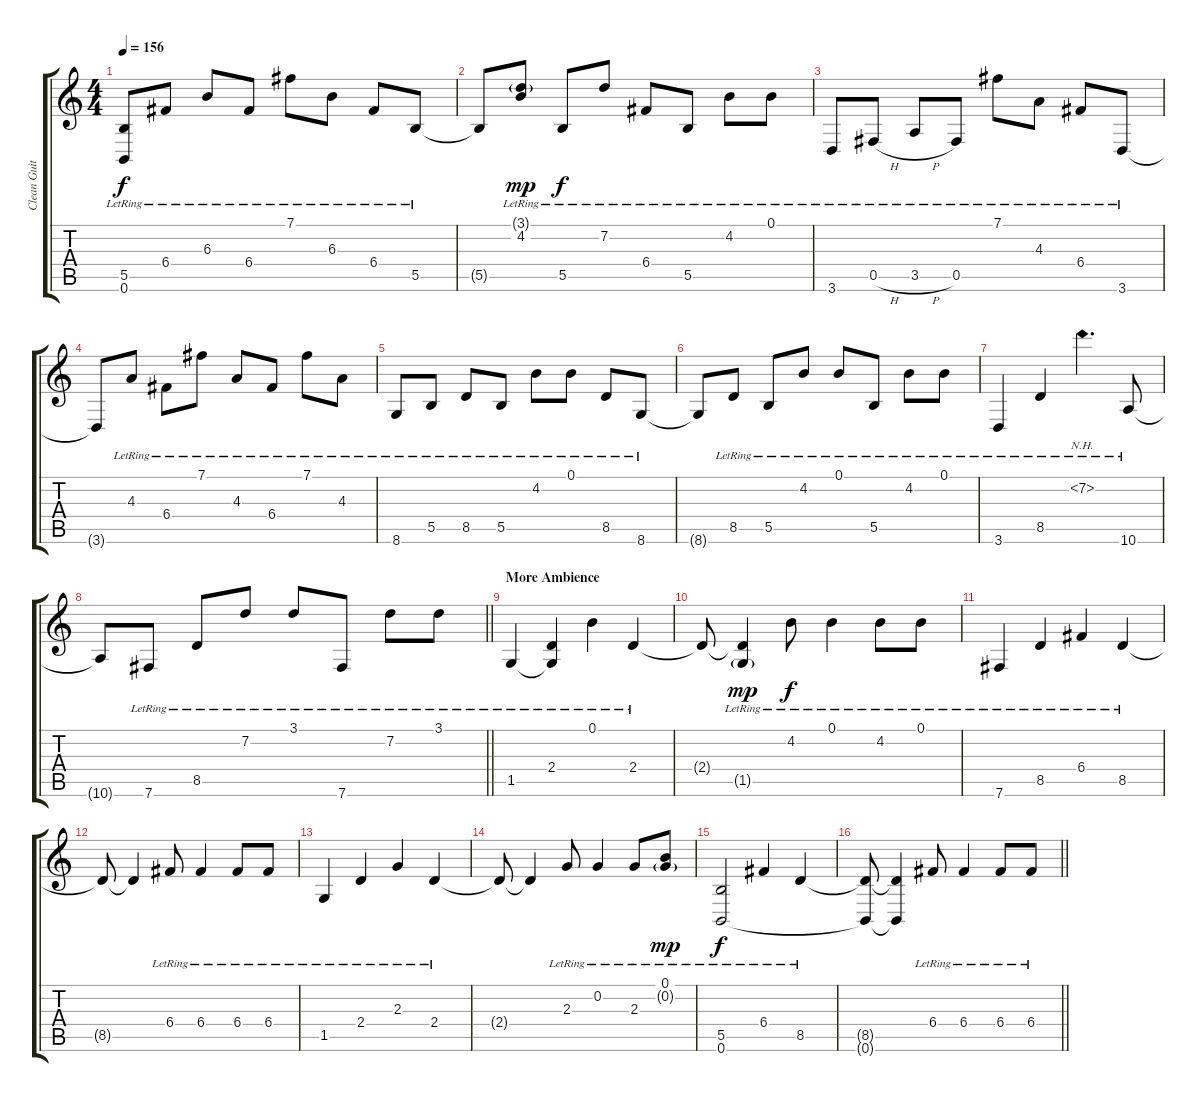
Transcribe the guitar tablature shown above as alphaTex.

\track ("Clean Guitar/Third Lead" "Clean Guit") {instrument electricguitarjazz}
\staff {score tabs}
\tuning (B3 G3 F3 C3 Gb2 B1) {hide}
\ts (4 4)
\section ("" "")
\tempo 156
\clef g2
\ks c
(5.5{lr} 0.6{lr}).8{dy f} 6.4{lr}.8 6.3{lr}.8 6.4{lr}.8 7.1{lr}.8 6.3{lr}.8 6.4{lr}.8 5.5{lr}.8 |
5.5{t}.8 (3.1{g lr} 4.2{lr}).8{dy mp} 5.5{lr}.8{dy f} 7.2{lr}.8 6.4{lr}.8 5.5{lr}.8 4.2{lr}.8 0.1{lr}.8 |
3.6{lr}.8 0.5{h lr}.8 3.5{h lr}.8 0.5{lr}.8 7.1{lr}.8 4.3{lr}.8 6.4{lr}.8 3.6{lr}.8 |
3.6{t}.8 4.3{lr}.8 6.4{lr}.8 7.1{lr}.8 4.3{lr}.8 6.4{lr}.8 7.1{lr}.8 4.3{lr}.8 |
8.6{lr}.8 5.5{lr}.8 8.5{lr}.8 5.5{lr}.8 4.2{lr}.8 0.1{lr}.8 8.5{lr}.8 8.6{lr}.8 |
8.6{t}.8 8.5{lr}.8 5.5{lr}.8 4.2{lr}.8 0.1{lr}.8 5.5{lr}.8 4.2{lr}.8 0.1{lr}.8 |
3.6{lr}.4 8.5{lr}.4 7.2{nh lr}.4{d} 10.6{lr}.8 |
\barLineRight lightlight
10.6{t}.8 7.6{lr}.8 8.5{lr}.8 7.2{lr}.8 3.1{lr}.8 7.6{lr}.8 7.2{lr}.8 3.1{lr}.8 |
\section ("" "More Ambience")
1.5{lr}.4{volume 10 instrument electricguitarjazz} (2.4{lr} 1.5{t}).4 0.1{lr}.4 2.4{lr}.4 |
2.4{t}.8 (2.4{t} 1.5{g lr}).4{dy mp} 4.2{lr}.8{dy f} 0.1{lr}.4 4.2{lr}.8 0.1{lr}.8 |
7.6{lr}.4 8.5{lr}.4 6.4{lr}.4 8.5{lr}.4 |
8.5{t}.8 8.5{t}.4 6.4{lr}.8 6.4{lr}.4 6.4{lr}.8 6.4{lr}.8 |
1.5{lr}.4 2.4{lr}.4 2.3{lr}.4 2.4{lr}.4 |
2.4{t}.8 2.4{t}.4 2.3{lr}.8 0.2{lr}.4 2.3{lr}.8 (0.1{lr} 0.2{g lr}).8{dy mp} |
(5.5{lr} 0.6{lr}).2{dy f} 6.4{lr}.4 8.5{lr}.4 |
\barLineRight lightlight
(8.5{t} 0.6{t}).8 (8.5{t} 0.6{t}).4 6.4{lr}.8 6.4{lr}.4 6.4{lr}.8 6.4{lr}.8
